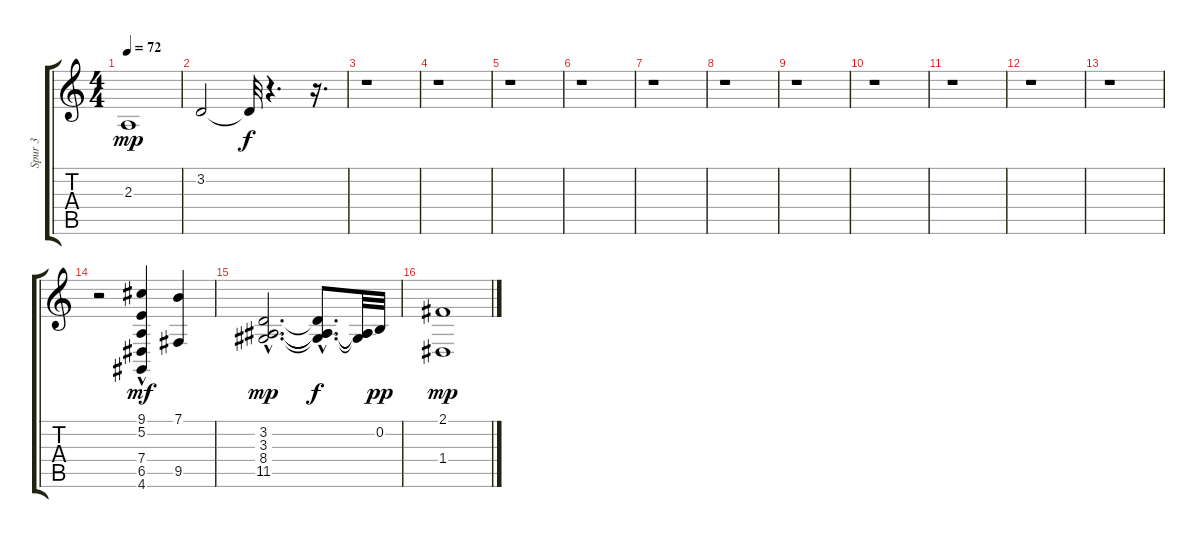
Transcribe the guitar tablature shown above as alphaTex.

\track ("Spur 3" "Spur 3") {instrument synthstrings1}
\staff {score tabs}
\tuning (E4 B3 G3 D3 A2 E2) {hide}
\ts (4 4)
\tempo 72
\clef g2
\ks c
2.3.1{dy mp} |
3.2.2 3.2{t}.32{dy f} r.4{d} r.16{d} |
r.1 |
r.1 |
r.1 |
r.1 |
r.1 |
r.1 |
r.1 |
r.1 |
r.1 |
r.1 |
r.1 |
r.2 (9.1 5.2 7.4 6.5{hac} 4.6).4{dy mf} (7.1 9.5).4 |
(3.2{hac} 3.3{hac} 8.4{hac} 11.5{hac}).2{d dy mp} (3.2{hac t} 3.3{hac t} 8.4{hac t} 11.5{hac t}).8{d dy f} (3.3{t} 8.4{t} 11.5{t}).32 0.2.32{dy pp} |
(2.1 1.4).1{dy mp}
